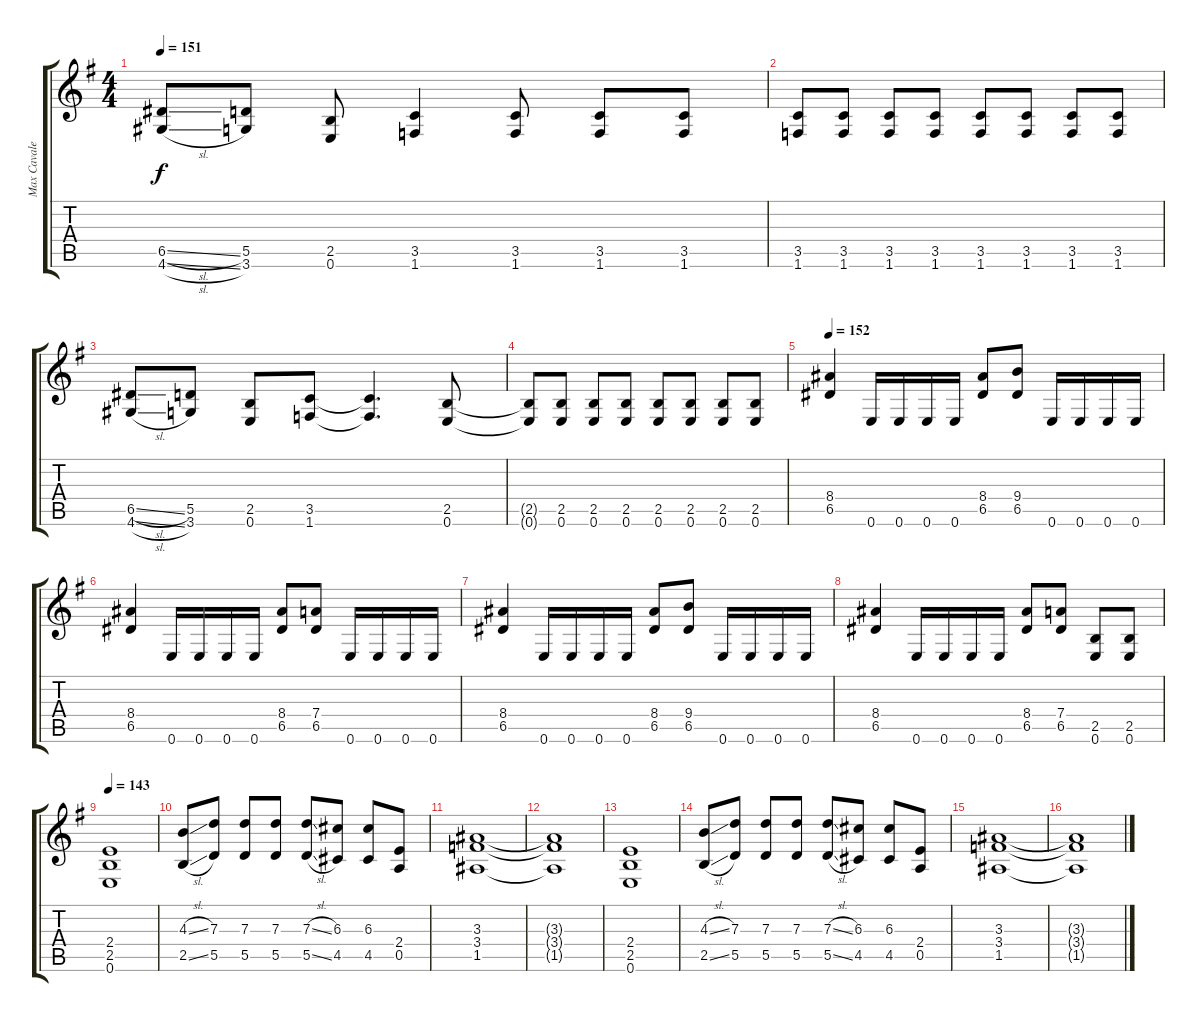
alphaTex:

\track ("Max Cavalera" "Max Cavale") {instrument distortionguitar}
\staff {score tabs}
\tuning (E4 B3 G3 D3 A2 E2) {hide}
\ts (4 4)
\tempo 151
\clef g2
\ks g
(6.5{sl} 4.6{sl}).8{dy f} (5.5 3.6).8 (2.5 0.6).8 (3.5 1.6).4 (3.5 1.6).8 (3.5 1.6).8 (3.5 1.6).8 |
(3.5 1.6).8 (3.5 1.6).8 (3.5 1.6).8 (3.5 1.6).8 (3.5 1.6).8 (3.5 1.6).8 (3.5 1.6).8 (3.5 1.6).8 |
(6.5{sl} 4.6{sl}).8 (5.5 3.6).8 (2.5 0.6).8 (3.5 1.6).8 (3.5{t} 1.6{t}).4{d} (2.5 0.6).8 |
(2.5{t} 0.6{t}).8 (2.5 0.6).8 (2.5 0.6).8 (2.5 0.6).8 (2.5 0.6).8 (2.5 0.6).8 (2.5 0.6).8 (2.5 0.6).8 |
\tempo 152
(8.4 6.5).4 0.6.16 0.6.16 0.6.16 0.6.16 (8.4 6.5).8 (9.4 6.5).8 0.6.16 0.6.16 0.6.16 0.6.16 |
(8.4 6.5).4 0.6.16 0.6.16 0.6.16 0.6.16 (8.4 6.5).8 (7.4 6.5).8 0.6.16 0.6.16 0.6.16 0.6.16 |
(8.4 6.5).4 0.6.16 0.6.16 0.6.16 0.6.16 (8.4 6.5).8 (9.4 6.5).8 0.6.16 0.6.16 0.6.16 0.6.16 |
(8.4 6.5).4 0.6.16 0.6.16 0.6.16 0.6.16 (8.4 6.5).8 (7.4 6.5).8 (2.5 0.6).8 (2.5 0.6).8 |
\tempo 143
(2.4 2.5 0.6).1 |
(4.3{sl} 2.5{sl}).8 (7.3 5.5).8 (7.3 5.5).8 (7.3 5.5).8 (7.3{sl} 5.5{sl}).8 (6.3 4.5).8 (6.3 4.5).8 (2.4 0.5).8 |
(3.3 3.4 1.5).1 |
(3.3{t} 3.4{t} 1.5{t}).1 |
(2.4 2.5 0.6).1 |
(4.3{sl} 2.5{sl}).8 (7.3 5.5).8 (7.3 5.5).8 (7.3 5.5).8 (7.3{sl} 5.5{sl}).8 (6.3 4.5).8 (6.3 4.5).8 (2.4 0.5).8 |
(3.3 3.4 1.5).1 |
(3.3{t} 3.4{t} 1.5{t}).1
